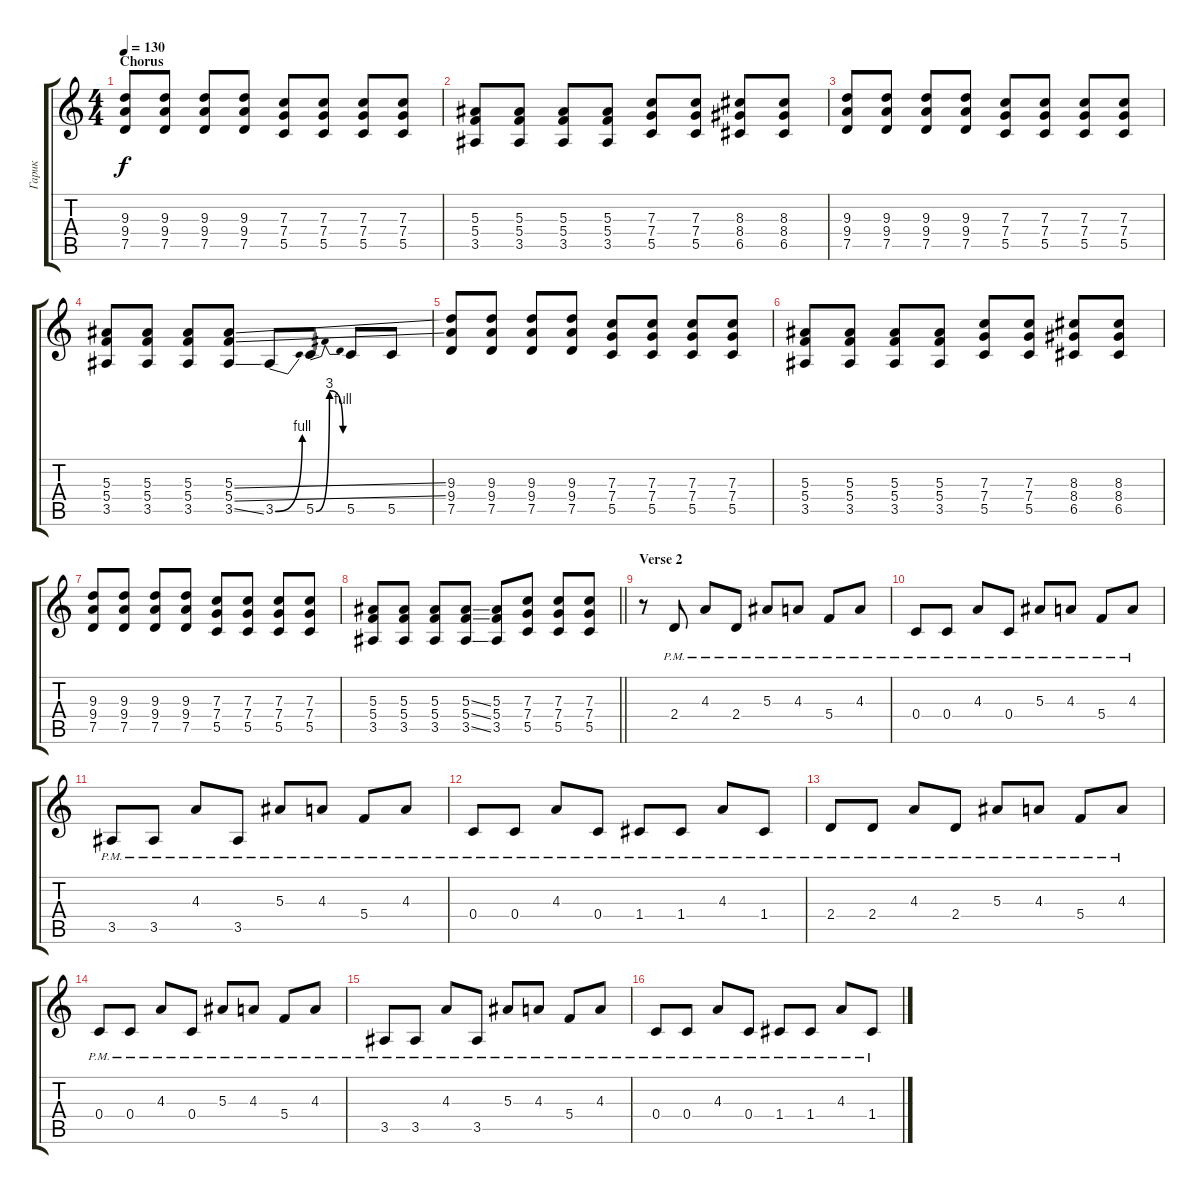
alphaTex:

\track ("Гарик" "Гарик") {instrument distortionguitar}
\staff {score tabs}
\tuning (D4 A3 F3 C3 G2 C2) {hide}
\ts (4 4)
\section ("" "Chorus")
\tempo 130
\clef g2
\ks c
(9.3 9.4 7.5).8{dy f} (9.3 9.4 7.5).8 (9.3 9.4 7.5).8 (9.3 9.4 7.5).8 (7.3 7.4 5.5).8 (7.3 7.4 5.5).8 (7.3 7.4 5.5).8 (7.3 7.4 5.5).8 |
(5.3 5.4 3.5).8 (5.3 5.4 3.5).8 (5.3 5.4 3.5).8 (5.3 5.4 3.5).8 (7.3 7.4 5.5).8 (7.3 7.4 5.5).8 (8.3 8.4 6.5).8 (8.3 8.4 6.5).8 |
(9.3 9.4 7.5).8 (9.3 9.4 7.5).8 (9.3 9.4 7.5).8 (9.3 9.4 7.5).8 (7.3 7.4 5.5).8 (7.3 7.4 5.5).8 (7.3 7.4 5.5).8 (7.3 7.4 5.5).8 |
(5.3 5.4 3.5).8 (5.3 5.4 3.5).8 (5.3 5.4 3.5).8 (5.3{ss} 5.4{ss} 3.5{ss}).8 3.5{be (bend 0 0 60 4)}.8 5.5{be (bendrelease 0 0 15 12 15 12 60 4)}.8 5.5.8 5.5.8 |
(9.3 9.4 7.5).8 (9.3 9.4 7.5).8 (9.3 9.4 7.5).8 (9.3 9.4 7.5).8 (7.3 7.4 5.5).8 (7.3 7.4 5.5).8 (7.3 7.4 5.5).8 (7.3 7.4 5.5).8 |
(5.3 5.4 3.5).8 (5.3 5.4 3.5).8 (5.3 5.4 3.5).8 (5.3 5.4 3.5).8 (7.3 7.4 5.5).8 (7.3 7.4 5.5).8 (8.3 8.4 6.5).8 (8.3 8.4 6.5).8 |
(9.3 9.4 7.5).8 (9.3 9.4 7.5).8 (9.3 9.4 7.5).8 (9.3 9.4 7.5).8 (7.3 7.4 5.5).8 (7.3 7.4 5.5).8 (7.3 7.4 5.5).8 (7.3 7.4 5.5).8 |
\barLineRight lightlight
(5.3 5.4 3.5).8 (5.3 5.4 3.5).8 (5.3 5.4 3.5).8 (5.3{ss} 5.4{ss} 3.5{ss}).8 (5.3 5.4 3.5).8 (7.3 7.4 5.5).8 (7.3 7.4 5.5).8 (7.3 7.4 5.5).8 |
\section ("" "Verse 2")
r.8 2.4{pm}.8 4.3{pm}.8 2.4{pm}.8 5.3{pm}.8 4.3{pm}.8 5.4{pm}.8 4.3{pm}.8 |
0.4{pm}.8 0.4{pm}.8 4.3{pm}.8 0.4{pm}.8 5.3{pm}.8 4.3{pm}.8 5.4{pm}.8 4.3{pm}.8 |
3.5{pm}.8 3.5{pm}.8 4.3{pm}.8 3.5{pm}.8 5.3{pm}.8 4.3{pm}.8 5.4{pm}.8 4.3{pm}.8 |
0.4{pm}.8 0.4{pm}.8 4.3{pm}.8 0.4{pm}.8 1.4{pm}.8 1.4{pm}.8 4.3{pm}.8 1.4{pm}.8 |
2.4{pm}.8 2.4{pm}.8 4.3{pm}.8 2.4{pm}.8 5.3{pm}.8 4.3{pm}.8 5.4{pm}.8 4.3{pm}.8 |
0.4{pm}.8 0.4{pm}.8 4.3{pm}.8 0.4{pm}.8 5.3{pm}.8 4.3{pm}.8 5.4{pm}.8 4.3{pm}.8 |
3.5{pm}.8 3.5{pm}.8 4.3{pm}.8 3.5{pm}.8 5.3{pm}.8 4.3{pm}.8 5.4{pm}.8 4.3{pm}.8 |
0.4{pm}.8 0.4{pm}.8 4.3{pm}.8 0.4{pm}.8 1.4{pm}.8 1.4{pm}.8 4.3{pm}.8 1.4{pm}.8
